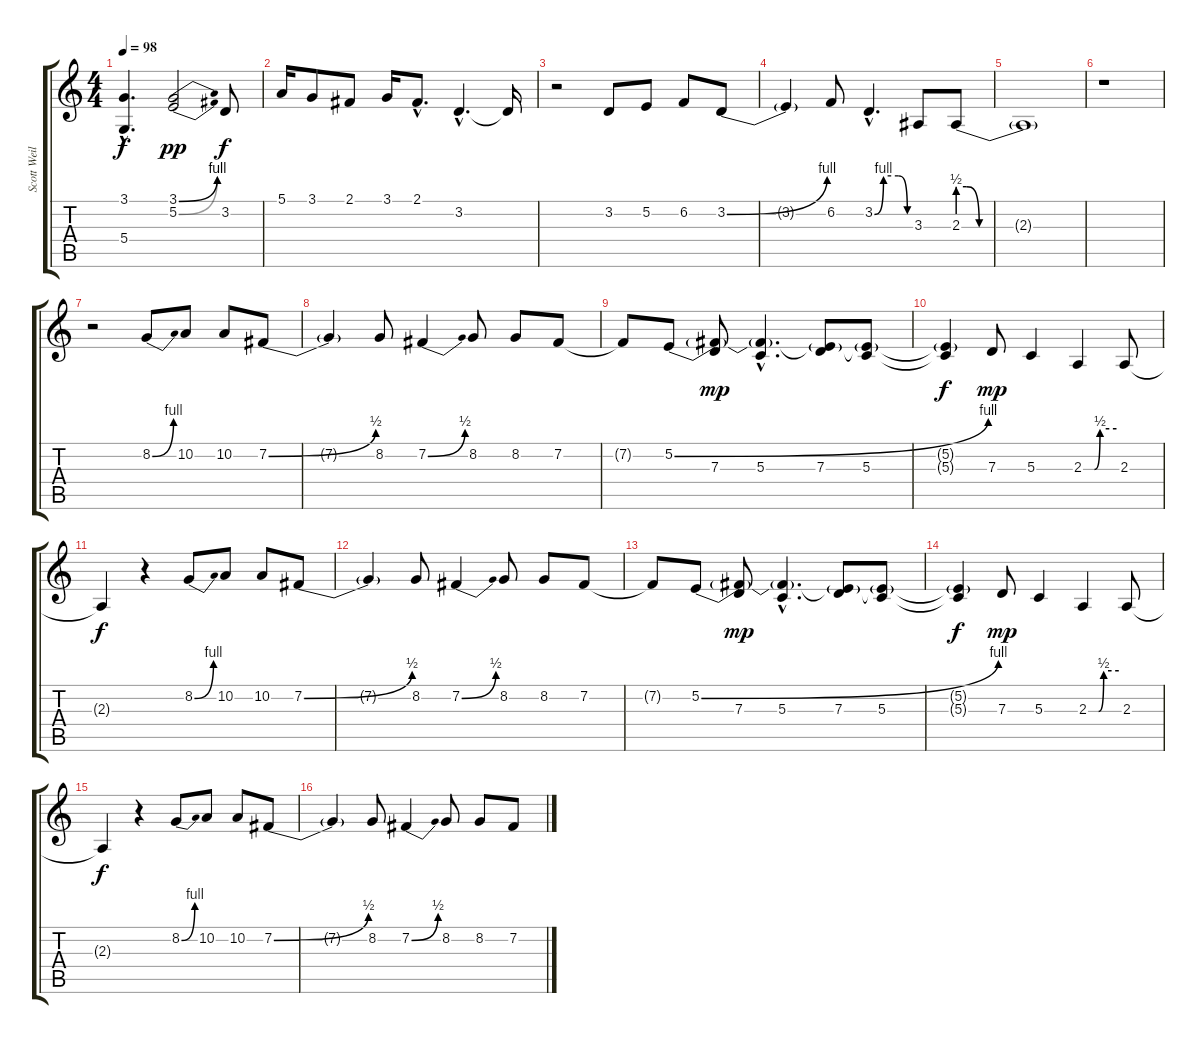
\track ("Scott Weiland" "Scott Weil") {instrument bassoon}
\staff {score tabs}
\tuning (E4 B3 G3 D3 A2 E2) {hide}
\ts (4 4)
\tempo 98
\clef g2
\ks c
(3.1{hac t} 5.4{hac t}).4{d dy f} (3.1{be (bend 0 0 60 4)} 5.2{be (bend 0 0 60 4)}).2{dy pp} 3.2.8{dy f} |
5.1.16 3.1.8 2.1.8 3.1.16 2.1{hac}.8{d} 3.2{hac}.4{d} 3.2{t}.16 |
r.2 3.2.8 5.2.8 6.2.8 3.2{be (bend 0 0 60 4)}.8 |
3.2{t}.4 6.2.8 3.2{be (custom 0 0 15 4 40 4 55 0 60 0) hac}.4{d} 3.3.8 2.3{be (custom 0 2 4 2 10 0 60 0)}.8 |
2.3{t}.1 |
r.1 |
r.2 8.2{be (bend 0 0 60 4)}.8 10.2.8 10.2.8 7.2{be (bend 0 0 60 2)}.8 |
7.2{t}.4 8.2.8 7.2{be (bend 0 0 60 2)}.4 8.2.8 8.2.8 7.2.8 |
7.2{t}.8 5.2{be (bend 0 0 60 4)}.8 (5.2{t} 7.3).8{dy mp} (5.2{hac t} 5.3{hac}).4{d} (5.2{t} 7.3).8 (5.2{t} 5.3).8 |
(5.2{t} 5.3{t}).4{dy f} 7.3.8{dy mp} 5.3.4 2.3{be (custom 0 0 20 0 30 2 60 2)}.4 2.3.8 |
2.3{t}.4{dy f} r.4 8.2{be (bend 0 0 60 4)}.8 10.2.8 10.2.8 7.2{be (bend 0 0 60 2)}.8 |
7.2{t}.4 8.2.8 7.2{be (bend 0 0 60 2)}.4 8.2.8 8.2.8 7.2.8 |
7.2{t}.8 5.2{be (bend 0 0 60 4)}.8 (5.2{t} 7.3).8{dy mp} (5.2{hac t} 5.3{hac}).4{d} (5.2{t} 7.3).8 (5.2{t} 5.3).8 |
(5.2{t} 5.3{t}).4{dy f} 7.3.8{dy mp} 5.3.4 2.3{be (custom 0 0 20 0 30 2 60 2)}.4 2.3.8 |
2.3{t}.4{dy f} r.4 8.2{be (bend 0 0 60 4)}.8 10.2.8 10.2.8 7.2{be (bend 0 0 60 2)}.8 |
7.2{t}.4 8.2.8 7.2{be (bend 0 0 60 2)}.4 8.2.8 8.2.8 7.2.8
